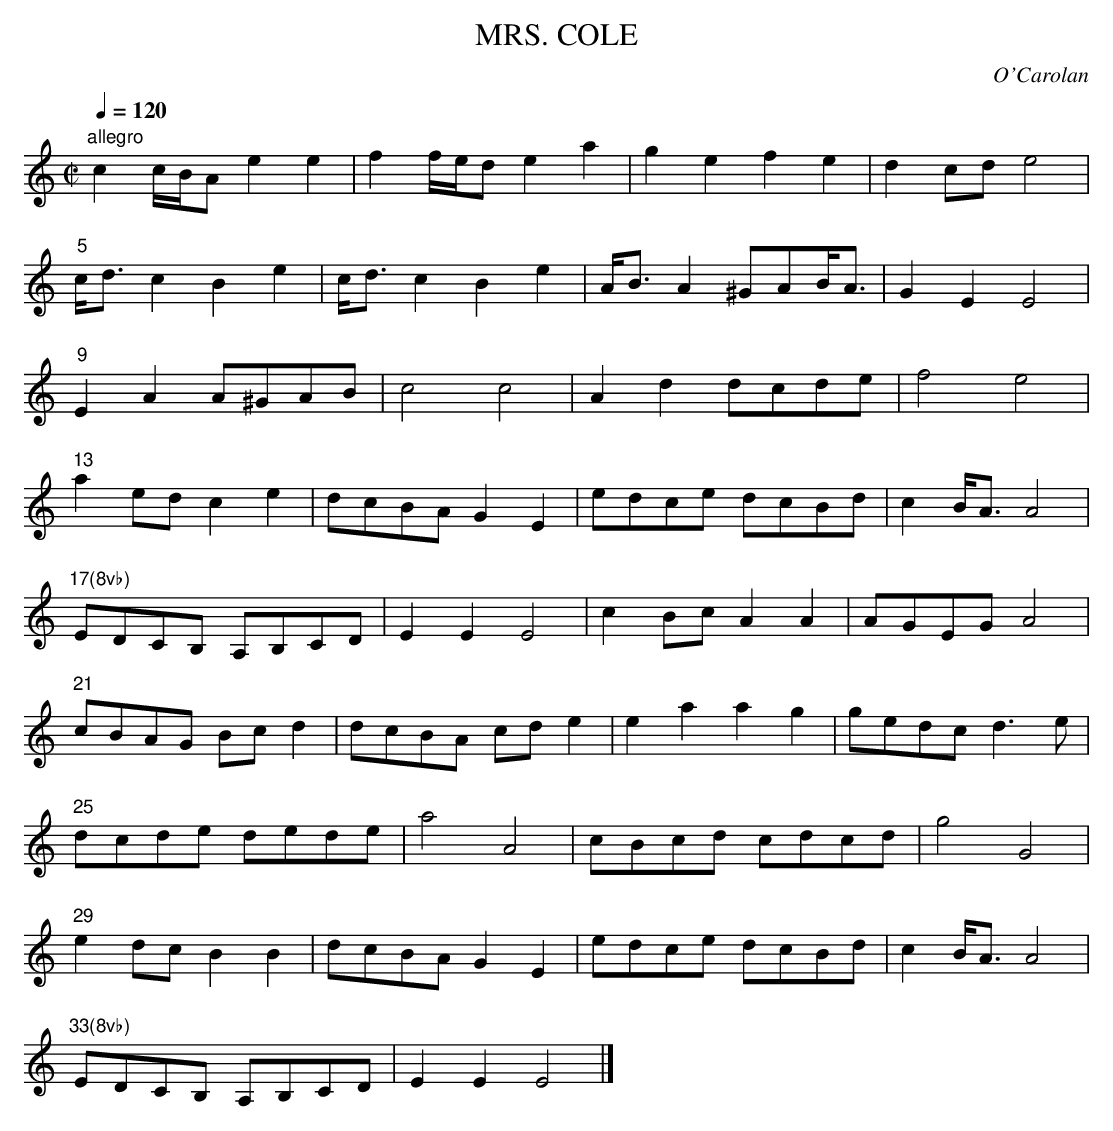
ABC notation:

X:1
T:MRS. COLE
C:O'Carolan
Q:1/4=120
M:C|
L:1/8
K:Am
"allegro"
c2c/B/A e2e2|f2f/e/d e2a2|g2e2 f2e2|d2cd e4|
"5"c<dc2 B2e2|c<dc2 B2e2|A<BA2 ^GAB<A|G2E2 E4|
"9"E2A2 A^GAB|c4 c4|A2d2 dcde|f4 e4|
"13"a2ed c2e2|dcBA G2E2|edce dcBd|c2B<A A4|
"17(8vb)"EDCB, A,B,CD|E2E2 E4|c2Bc A2A2|AGEG A4|
"21"cBAG Bcd2|dcBA cde2|e2a2 a2g2|gedc d3e|
"25"dcde dede|a4 A4|cBcd cdcd|g4 G4|
"29"e2dc B2B2|dcBA G2E2|edce dcBd|c2B<A A4|
"33(8vb)"EDCB, A,B,CD|E2E2 E4|]
